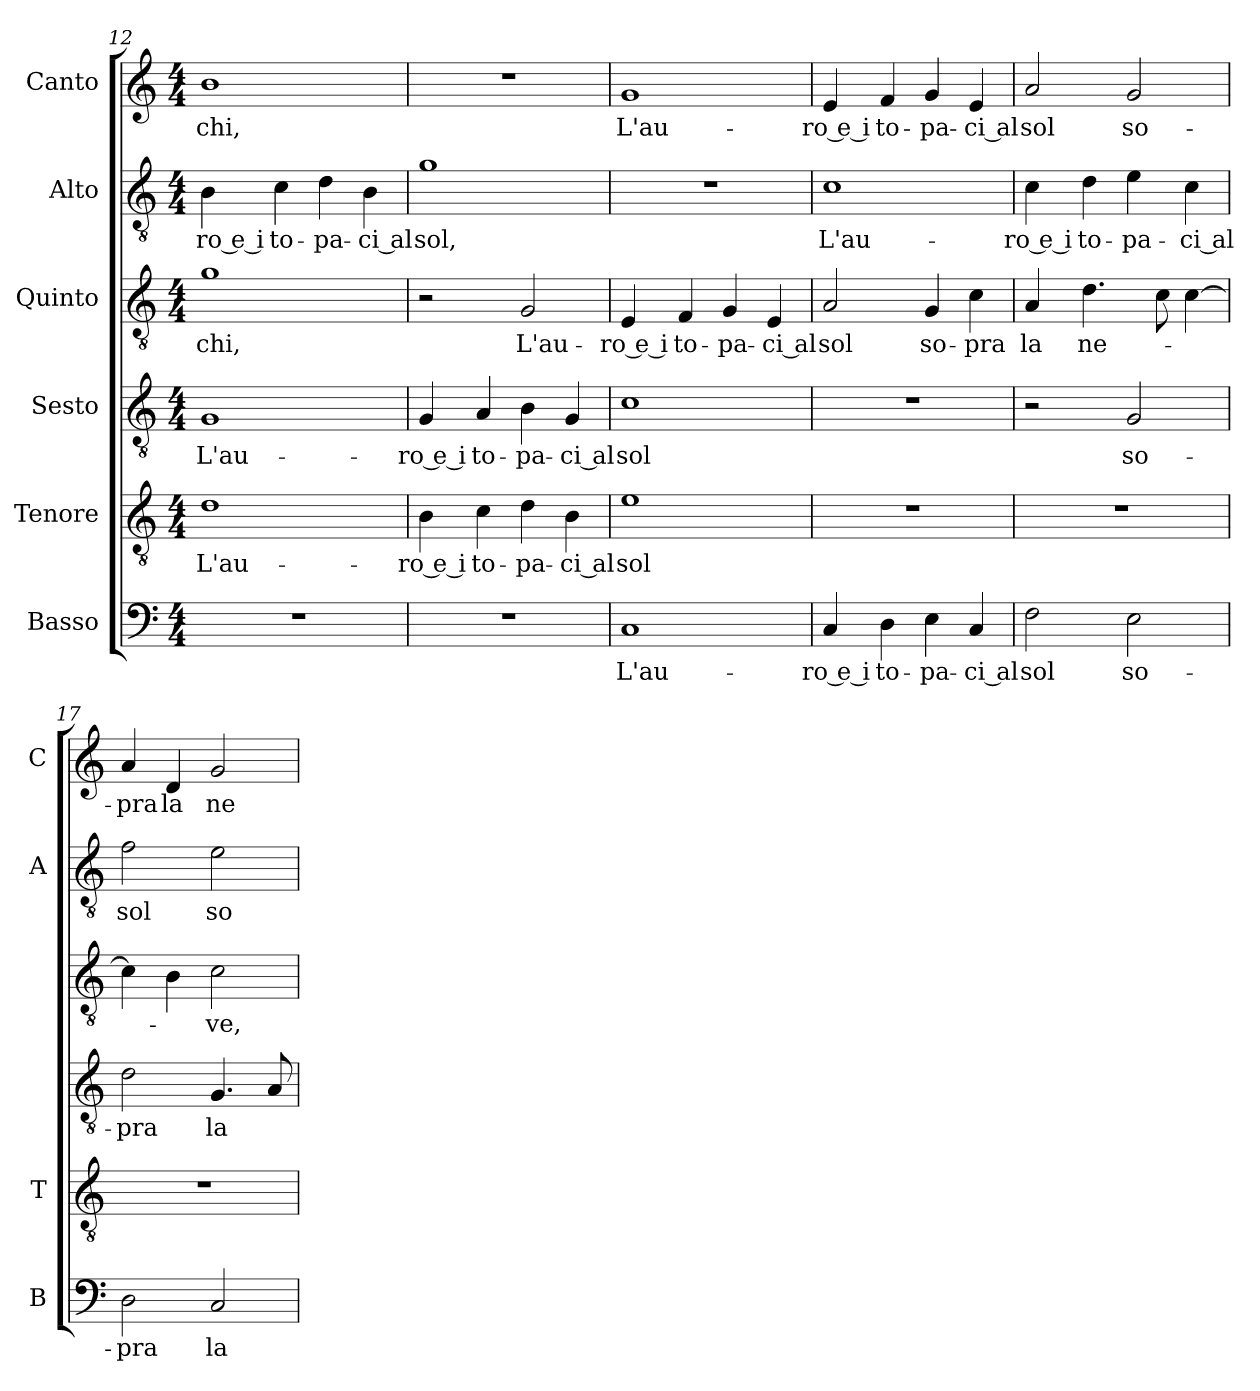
**kern	**text	**kern	**text	**kern	**text	**kern	**text	**kern	**text	**kern	**text
*part6	*part6	*part5	*part5	*part4	*part4	*part3	*part3	*part2	*part2	*part1	*part1
*staff6	*staff6	*staff5	*staff5	*staff4	*staff4	*staff3	*staff3	*staff2	*staff2	*staff1	*staff1
*I"Basso	*	*I"Tenore	*	*I"Sesto	*	*I"Quinto	*	*I"Alto	*	*I"Canto	*
*I'B	*	*I'T	*	*	*	*	*	*I'A	*	*I'C	*
*clefF4	*	*clefGv2	*	*clefGv2	*	*clefGv2	*	*clefGv2	*	*clefG2	*
*k[]	*	*k[]	*	*k[]	*	*k[]	*	*k[]	*	*k[]	*
*C:	*	*C:	*	*C:	*	*C:	*	*C:	*	*C:	*
*M4/4	*	*M4/4	*	*M4/4	*	*M4/4	*	*M4/4	*	*M4/4	*
=12	=12	=12	=12	=12	=12	=12	=12	=12	=12	=12	=12
!	!	!	!LO:LY:b	!	!	!	!	!	!	!	!
!	!	!	!	!	!LO:LY:b	!	!	!	!	!	!
!	!	!	!	!	!	!	!LO:LY:b	!	!	!	!
!	!	!	!	!	!	!	!	!	!LO:LY:b	!	!
!	!	!	!	!	!	!	!	!	!	!	!LO:LY:b
1r	.	1d	L'au-	1G	L'au-	1g	-chi,	4B\	-ro e i	1b	-chi,
!	!	!	!	!	!	!	!	!	!LO:LY:b	!	!
.	.	.	.	.	.	.	.	4c\	to-	.	.
!	!	!	!	!	!	!	!	!	!LO:LY:b	!	!
.	.	.	.	.	.	.	.	4d\	-pa-	.	.
!	!	!	!	!	!	!	!	!	!LO:LY:b	!	!
.	.	.	.	.	.	.	.	4B\	-ci al	.	.
=13	=13	=13	=13	=13	=13	=13	=13	=13	=13	=13	=13
!	!	!	!LO:LY:b	!	!	!	!	!	!	!	!
!	!	!	!	!	!LO:LY:b	!	!	!	!	!	!
!	!	!	!	!	!	!	!	!	!LO:LY:b	!	!
1r	.	4B\	-ro e i	4G/	-ro e i	2r	.	1g	sol,	1r	.
!	!	!	!LO:LY:b	!	!	!	!	!	!	!	!
!	!	!	!	!	!LO:LY:b	!	!	!	!	!	!
.	.	4c\	to-	4A/	to-	.	.	.	.	.	.
!	!	!	!LO:LY:b	!	!	!	!	!	!	!	!
!	!	!	!	!	!LO:LY:b	!	!	!	!	!	!
!	!	!	!	!	!	!	!LO:LY:b	!	!	!	!
.	.	4d\	-pa-	4B\	-pa-	2G/	L'au-	.	.	.	.
!	!	!	!LO:LY:b	!	!	!	!	!	!	!	!
!	!	!	!	!	!LO:LY:b	!	!	!	!	!	!
.	.	4B\	-ci al	4G/	-ci al	.	.	.	.	.	.
=14	=14	=14	=14	=14	=14	=14	=14	=14	=14	=14	=14
!	!LO:LY:b	!	!	!	!	!	!	!	!	!	!
!	!	!	!LO:LY:b	!	!	!	!	!	!	!	!
!	!	!	!	!	!LO:LY:b	!	!	!	!	!	!
!	!	!	!	!	!	!	!LO:LY:b	!	!	!	!
!	!	!	!	!	!	!	!	!	!	!	!LO:LY:b
1C	L'au-	1e	sol	1c	sol	4E/	-ro e i	1r	.	1g	L'au-
!	!	!	!	!	!	!	!LO:LY:b	!	!	!	!
.	.	.	.	.	.	4F/	to-	.	.	.	.
!	!	!	!	!	!	!	!LO:LY:b	!	!	!	!
.	.	.	.	.	.	4G/	-pa-	.	.	.	.
!	!	!	!	!	!	!	!LO:LY:b	!	!	!	!
.	.	.	.	.	.	4E/	-ci al	.	.	.	.
=15	=15	=15	=15	=15	=15	=15	=15	=15	=15	=15	=15
!	!LO:LY:b	!	!	!	!	!	!	!	!	!	!
!	!	!	!	!	!	!	!LO:LY:b	!	!	!	!
!	!	!	!	!	!	!	!	!	!LO:LY:b	!	!
!	!	!	!	!	!	!	!	!	!	!	!LO:LY:b
4C/	-ro e i	1r	.	1r	.	2A/	sol	1c	L'au-	4e/	-ro e i
!	!LO:LY:b	!	!	!	!	!	!	!	!	!	!
!	!	!	!	!	!	!	!	!	!	!	!LO:LY:b
4D\	to-	.	.	.	.	.	.	.	.	4f/	to-
!	!LO:LY:b	!	!	!	!	!	!	!	!	!	!
!	!	!	!	!	!	!	!LO:LY:b	!	!	!	!
!	!	!	!	!	!	!	!	!	!	!	!LO:LY:b
4E\	-pa-	.	.	.	.	4G/	so-	.	.	4g/	-pa-
!	!LO:LY:b	!	!	!	!	!	!	!	!	!	!
!	!	!	!	!	!	!	!LO:LY:b	!	!	!	!
!	!	!	!	!	!	!	!	!	!	!	!LO:LY:b
4C/	-ci al	.	.	.	.	4c\	-pra	.	.	4e/	-ci al
=16	=16	=16	=16	=16	=16	=16	=16	=16	=16	=16	=16
!	!LO:LY:b	!	!	!	!	!	!	!	!	!	!
!	!	!	!	!	!	!	!LO:LY:b	!	!	!	!
!	!	!	!	!	!	!	!	!	!LO:LY:b	!	!
!	!	!	!	!	!	!	!	!	!	!	!LO:LY:b
2F\	sol	1r	.	2r	.	4A/	la	4c\	-ro e i	2a/	sol
!	!	!	!	!	!	!	!LO:LY:b	!	!	!	!
!	!	!	!	!	!	!	!	!	!LO:LY:b	!	!
.	.	.	.	.	.	4.d\	ne-	4d\	to-	.	.
!	!LO:LY:b	!	!	!	!	!	!	!	!	!	!
!	!	!	!	!	!LO:LY:b	!	!	!	!	!	!
!	!	!	!	!	!	!	!	!	!LO:LY:b	!	!
!	!	!	!	!	!	!	!	!	!	!	!LO:LY:b
2E\	so-	.	.	2G/	so-	.	.	4e\	-pa-	2g/	so-
.	.	.	.	.	.	8c\	.	.	.	.	.
!	!	!	!	!	!	!	!	!	!LO:LY:b	!	!
.	.	.	.	.	.	[4c\	.	4c\	-ci al	.	.
!!LO:PB:g=z
=17	=17	=17	=17	=17	=17	=17	=17	=17	=17	=17	=17
!	!LO:LY:b	!	!	!	!	!	!	!	!	!	!
!	!	!	!	!	!LO:LY:b	!	!	!	!	!	!
!	!	!	!	!	!	!	!	!	!LO:LY:b	!	!
!	!	!	!	!	!	!	!	!	!	!	!LO:LY:b
2D\	-pra	1r	.	2d\	-pra	4c\]	.	2f\	sol	4a/	-pra
!	!	!	!	!	!	!	!	!	!	!	!LO:LY:b
.	.	.	.	.	.	4B\	.	.	.	4d/	la
!	!LO:LY:b	!	!	!	!	!	!	!	!	!	!
!	!	!	!	!	!LO:LY:b	!	!	!	!	!	!
!	!	!	!	!	!	!	!LO:LY:b	!	!	!	!
!	!	!	!	!	!	!	!	!	!LO:LY:b	!	!
!	!	!	!	!	!	!	!	!	!	!	!LO:LY:b
2C/	la	.	.	4.G/	la	2c\	-ve,	2e\	so-	2g/	ne-
.	.	.	.	8A/	.	.	.	.	.	.	.
=	=	=	=	=	=	=	=	=	=	=	=
*-	*-	*-	*-	*-	*-	*-	*-	*-	*-	*-	*-
